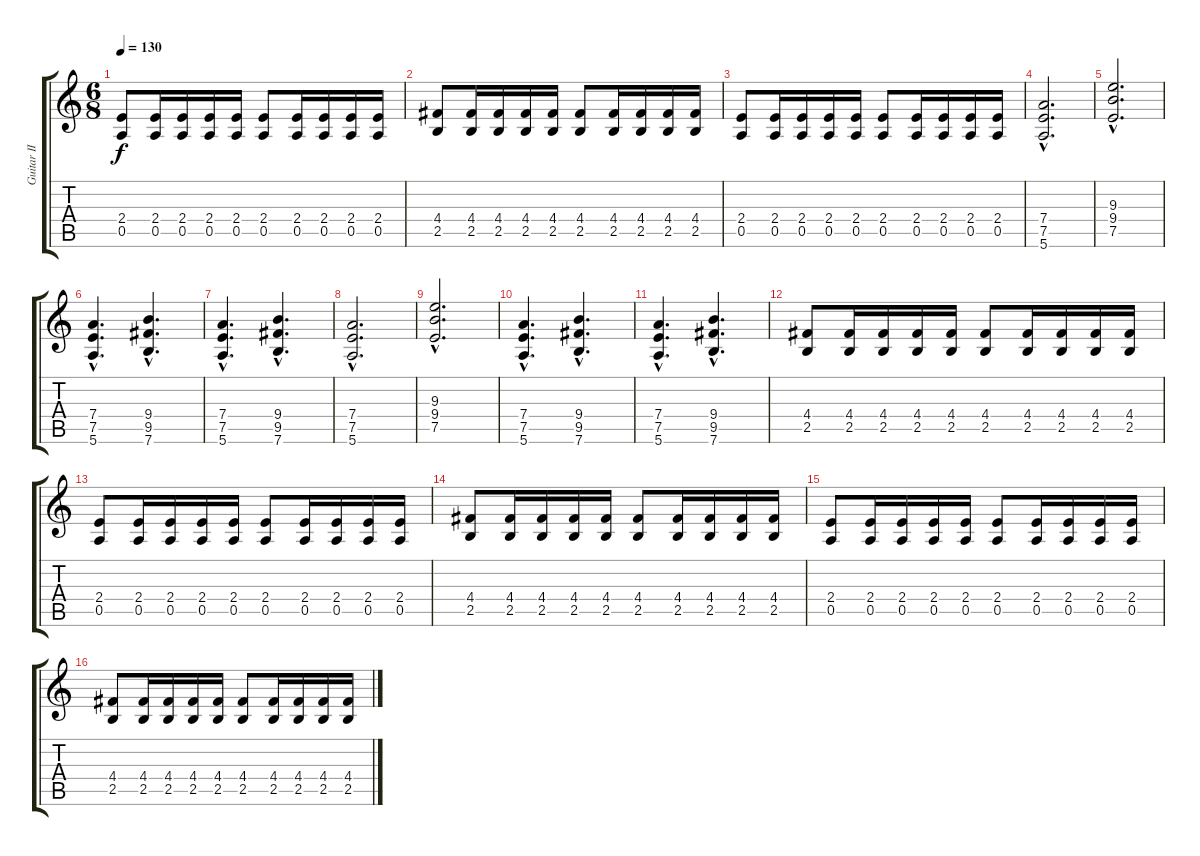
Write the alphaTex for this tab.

\track ("Guitar II" "Guitar II") {instrument distortionguitar}
\staff {score tabs}
\tuning (E4 B3 G3 D3 A2 E2) {hide}
\ts (6 8)
\tempo 130
\clef g2
\ks c
(2.4 0.5).8{dy f} (2.4 0.5).16 (2.4 0.5).16 (2.4 0.5).16 (2.4 0.5).16 (2.4 0.5).8 (2.4 0.5).16 (2.4 0.5).16 (2.4 0.5).16 (2.4 0.5).16 |
(4.4 2.5).8 (4.4 2.5).16 (4.4 2.5).16 (4.4 2.5).16 (4.4 2.5).16 (4.4 2.5).8 (4.4 2.5).16 (4.4 2.5).16 (4.4 2.5).16 (4.4 2.5).16 |
(2.4 0.5).8 (2.4 0.5).16 (2.4 0.5).16 (2.4 0.5).16 (2.4 0.5).16 (2.4 0.5).8 (2.4 0.5).16 (2.4 0.5).16 (2.4 0.5).16 (2.4 0.5).16 |
(7.4{hac} 7.5{hac} 5.6{hac}).2{d volume 10} |
(9.3{hac} 9.4{hac} 7.5{hac}).2{d} |
(7.4{hac} 7.5{hac} 5.6{hac}).4{d} (9.4{hac} 9.5{hac} 7.6{hac}).4{d} |
(7.4{hac} 7.5{hac} 5.6{hac}).4{d} (9.4{hac} 9.5{hac} 7.6{hac}).4{d} |
(7.4{hac} 7.5{hac} 5.6{hac}).2{d} |
(9.3{hac} 9.4{hac} 7.5{hac}).2{d} |
(7.4{hac} 7.5{hac} 5.6{hac}).4{d} (9.4{hac} 9.5{hac} 7.6{hac}).4{d} |
(7.4{hac} 7.5{hac} 5.6{hac}).4{d} (9.4{hac} 9.5{hac} 7.6{hac}).4{d} |
(4.4 2.5).8 (4.4 2.5).16 (4.4 2.5).16 (4.4 2.5).16 (4.4 2.5).16 (4.4 2.5).8 (4.4 2.5).16 (4.4 2.5).16 (4.4 2.5).16 (4.4 2.5).16 |
(2.4 0.5).8 (2.4 0.5).16 (2.4 0.5).16 (2.4 0.5).16 (2.4 0.5).16 (2.4 0.5).8 (2.4 0.5).16 (2.4 0.5).16 (2.4 0.5).16 (2.4 0.5).16 |
(4.4 2.5).8 (4.4 2.5).16 (4.4 2.5).16 (4.4 2.5).16 (4.4 2.5).16 (4.4 2.5).8 (4.4 2.5).16 (4.4 2.5).16 (4.4 2.5).16 (4.4 2.5).16 |
(2.4 0.5).8 (2.4 0.5).16 (2.4 0.5).16 (2.4 0.5).16 (2.4 0.5).16 (2.4 0.5).8 (2.4 0.5).16 (2.4 0.5).16 (2.4 0.5).16 (2.4 0.5).16 |
(4.4 2.5).8 (4.4 2.5).16 (4.4 2.5).16 (4.4 2.5).16 (4.4 2.5).16 (4.4 2.5).8 (4.4 2.5).16 (4.4 2.5).16 (4.4 2.5).16 (4.4 2.5).16
